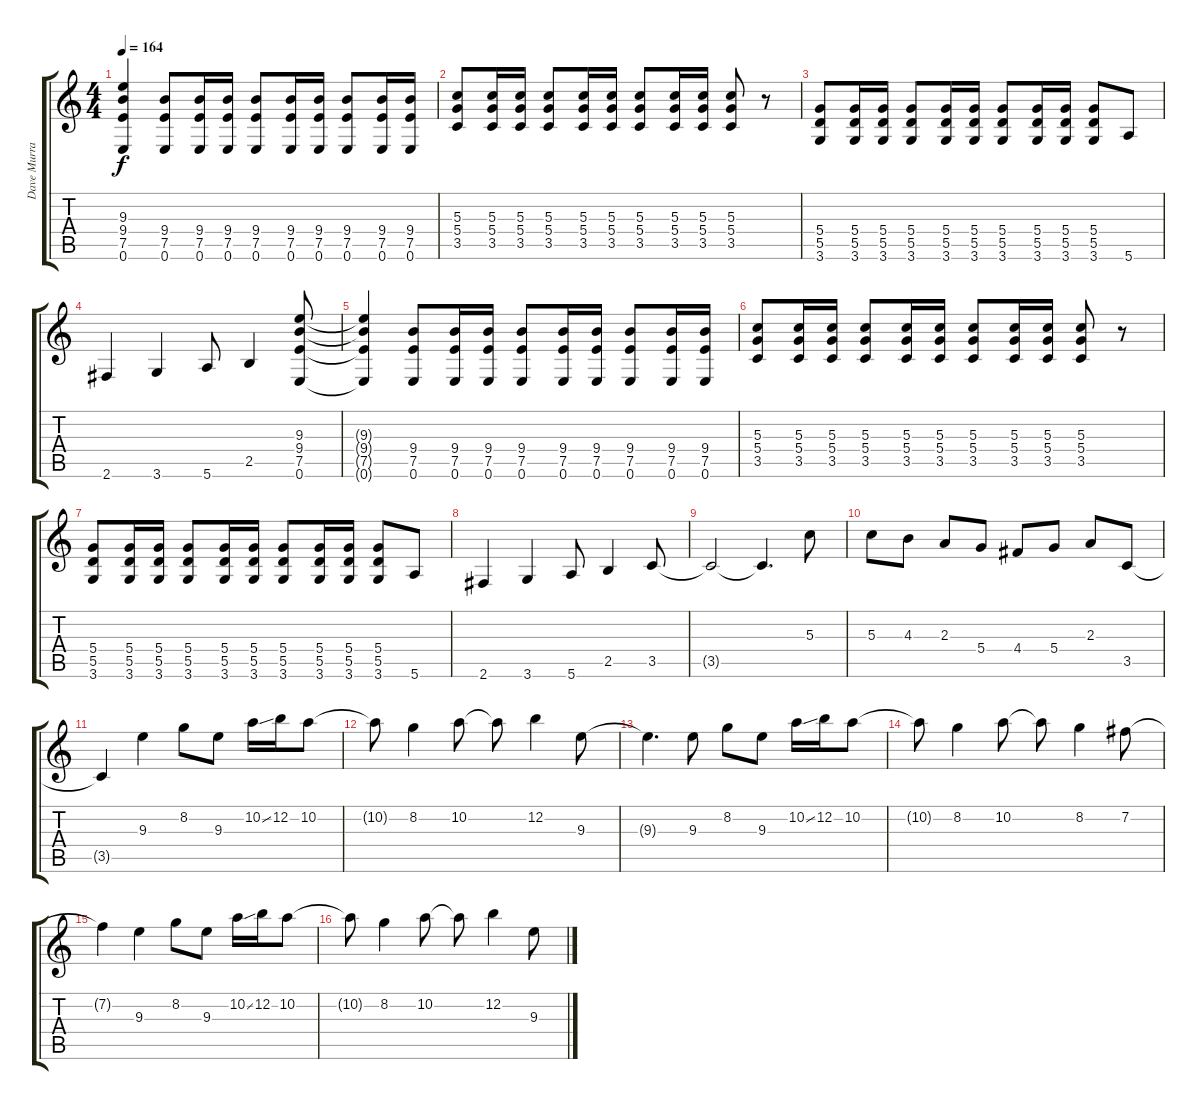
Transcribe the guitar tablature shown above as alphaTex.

\track ("Dave Murray (Guitar 2)" "Dave Murra") {instrument distortionguitar}
\staff {score tabs}
\tuning (E4 B3 G3 D3 A2 E2) {hide}
\ts (4 4)
\tempo 164
\clef g2
\ks c
(9.3{t} 9.4{t} 7.5{t} 0.6{t}).4{dy f} (9.4 7.5 0.6).8 (9.4 7.5 0.6).16 (9.4 7.5 0.6).16 (9.4 7.5 0.6).8 (9.4 7.5 0.6).16 (9.4 7.5 0.6).16 (9.4 7.5 0.6).8 (9.4 7.5 0.6).16 (9.4 7.5 0.6).16 |
(5.3 5.4 3.5).8 (5.3 5.4 3.5).16 (5.3 5.4 3.5).16 (5.3 5.4 3.5).8 (5.3 5.4 3.5).16 (5.3 5.4 3.5).16 (5.3 5.4 3.5).8 (5.3 5.4 3.5).16 (5.3 5.4 3.5).16 (5.3 5.4 3.5).8 r.8 |
(5.4 5.5 3.6).8 (5.4 5.5 3.6).16 (5.4 5.5 3.6).16 (5.4 5.5 3.6).8 (5.4 5.5 3.6).16 (5.4 5.5 3.6).16 (5.4 5.5 3.6).8 (5.4 5.5 3.6).16 (5.4 5.5 3.6).16 (5.4 5.5 3.6).8 5.6.8 |
2.6.4 3.6.4 5.6.8 2.5.4 (9.3 9.4 7.5 0.6).8 |
(9.3{t} 9.4{t} 7.5{t} 0.6{t}).4 (9.4 7.5 0.6).8 (9.4 7.5 0.6).16 (9.4 7.5 0.6).16 (9.4 7.5 0.6).8 (9.4 7.5 0.6).16 (9.4 7.5 0.6).16 (9.4 7.5 0.6).8 (9.4 7.5 0.6).16 (9.4 7.5 0.6).16 |
(5.3 5.4 3.5).8 (5.3 5.4 3.5).16 (5.3 5.4 3.5).16 (5.3 5.4 3.5).8 (5.3 5.4 3.5).16 (5.3 5.4 3.5).16 (5.3 5.4 3.5).8 (5.3 5.4 3.5).16 (5.3 5.4 3.5).16 (5.3 5.4 3.5).8 r.8 |
(5.4 5.5 3.6).8 (5.4 5.5 3.6).16 (5.4 5.5 3.6).16 (5.4 5.5 3.6).8 (5.4 5.5 3.6).16 (5.4 5.5 3.6).16 (5.4 5.5 3.6).8 (5.4 5.5 3.6).16 (5.4 5.5 3.6).16 (5.4 5.5 3.6).8 5.6.8 |
2.6.4 3.6.4 5.6.8 2.5.4 3.5.8 |
3.5{t}.2 3.5{t}.4{d} 5.3.8 |
5.3.8 4.3.8 2.3.8 5.4.8 4.4.8 5.4.8 2.3.8 3.5.8 |
3.5{t}.4 9.3.4 8.2.8 9.3.8 10.2{ss}.16 12.2.16 10.2.8 |
10.2{t}.8 8.2.4 10.2.8 10.2{t}.8 12.2.4 9.3.8 |
9.3{t}.4{d} 9.3.8 8.2.8 9.3.8 10.2{ss}.16 12.2.16 10.2.8 |
10.2{t}.8 8.2.4 10.2.8 10.2{t}.8 8.2.4 7.2.8 |
7.2{t}.4 9.3.4 8.2.8 9.3.8 10.2{ss}.16 12.2.16 10.2.8 |
10.2{t}.8 8.2.4 10.2.8 10.2{t}.8 12.2.4 9.3.8
